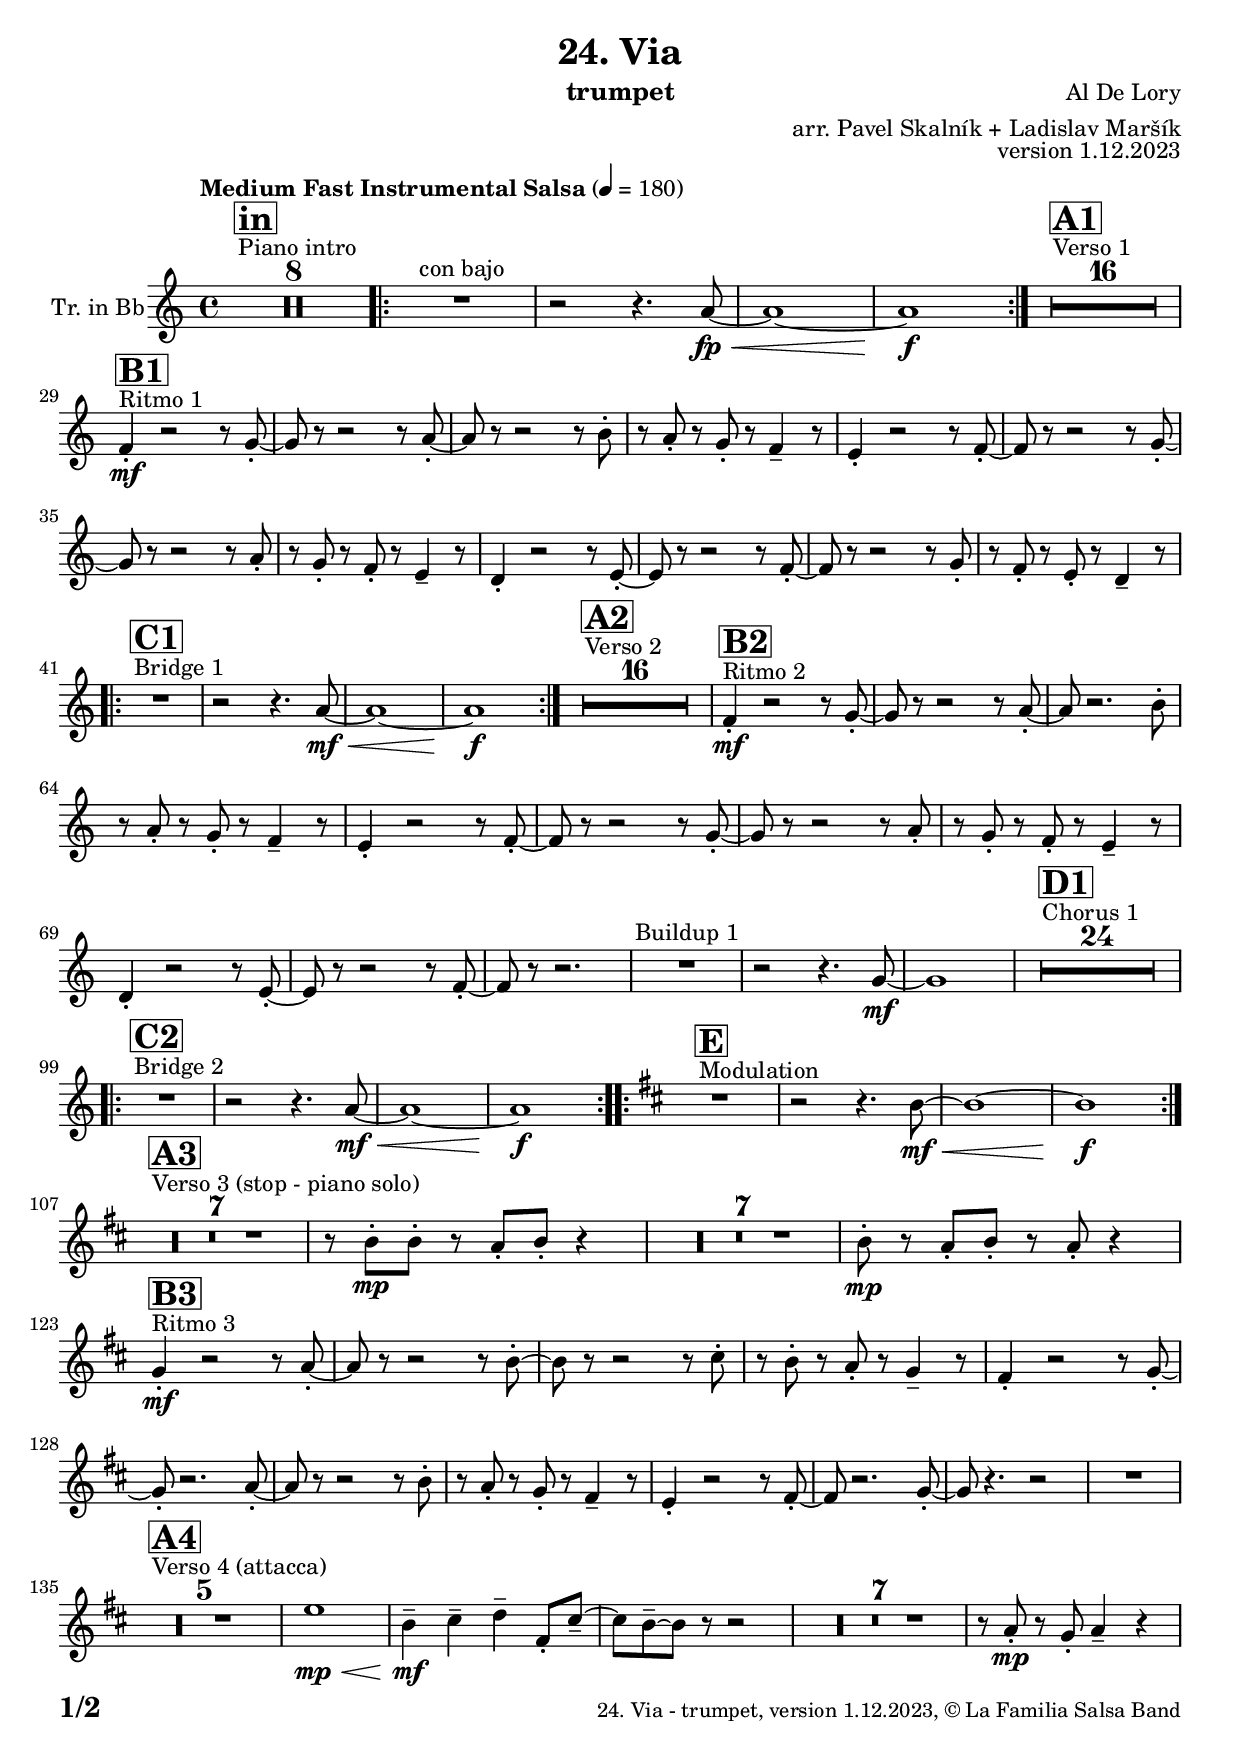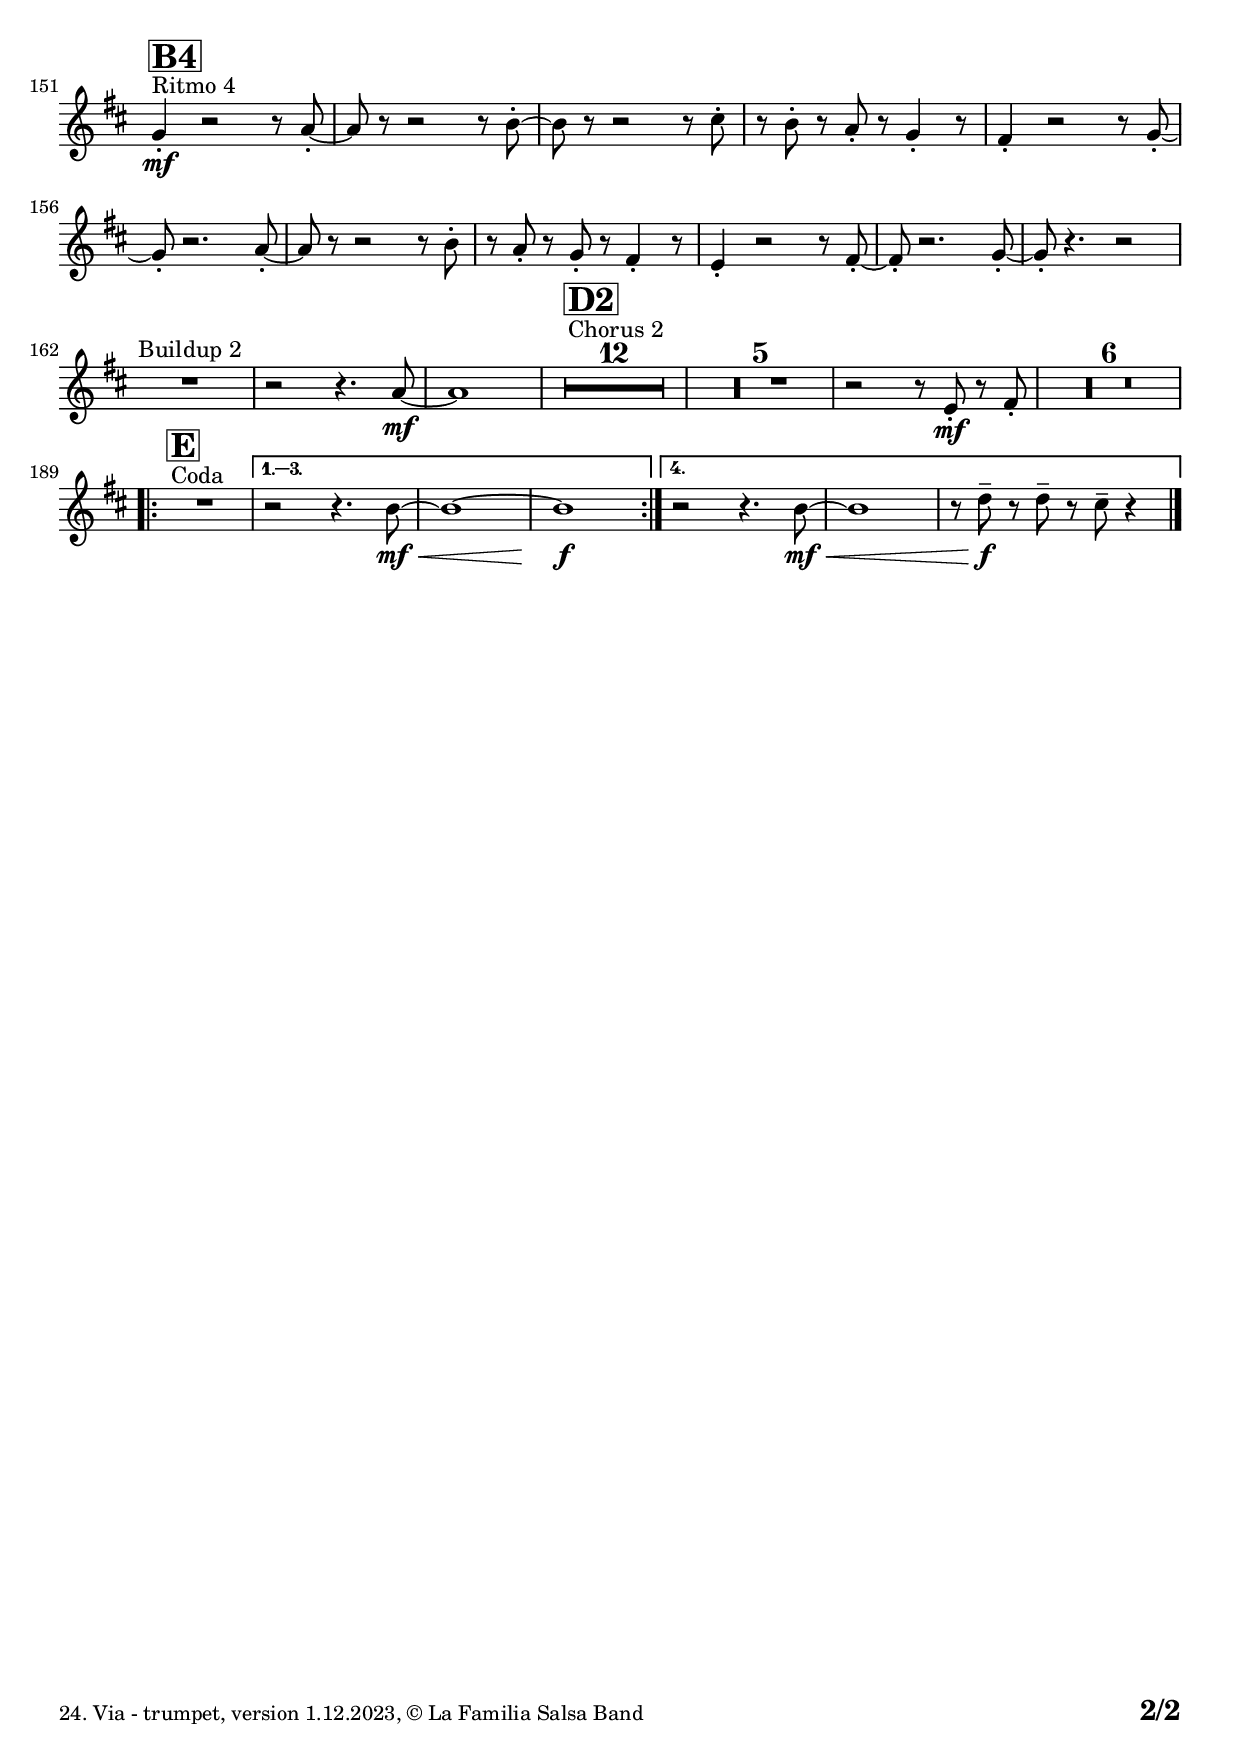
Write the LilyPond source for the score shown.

\version "2.24.0"

% Sheet revision 2022_09

\header {
  title = "24. Via"
  instrument = "trumpet"
  composer = "Al De Lory"
  arranger = "arr. Pavel Skalník + Ladislav Maršík"
  opus = "version 1.12.2023"
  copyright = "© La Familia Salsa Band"
}

inst =
#(define-music-function
  (string)
  (string?)
  #{ <>^\markup \abs-fontsize #16 \bold \box #string #})

makePercent = #(define-music-function (note) (ly:music?)
                 (make-music 'PercentEvent 'length (ly :music-length note)))

#(define (test-stencil grob text)
   (let* ((orig (ly:grob-original grob))
          (siblings (ly:spanner-broken-into orig)) ; have we been split?
          (refp (ly:grob-system grob))
          (left-bound (ly:spanner-bound grob LEFT))
          (right-bound (ly:spanner-bound grob RIGHT))
          (elts-L (ly:grob-array->list (ly:grob-object left-bound 'elements)))
          (elts-R (ly:grob-array->list (ly:grob-object right-bound 'elements)))
          (break-alignment-L
           (filter
            (lambda (elt) (grob::has-interface elt 'break-alignment-interface))
            elts-L))
          (break-alignment-R
           (filter
            (lambda (elt) (grob::has-interface elt 'break-alignment-interface))
            elts-R))
          (break-alignment-L-ext (ly:grob-extent (car break-alignment-L) refp X))
          (break-alignment-R-ext (ly:grob-extent (car break-alignment-R) refp X))
          (num
           (markup text))
          (num
           (if (or (null? siblings)
                   (eq? grob (car siblings)))
               num
               (make-parenthesize-markup num)))
          (num (grob-interpret-markup grob num))
          (num-stil-ext-X (ly:stencil-extent num X))
          (num-stil-ext-Y (ly:stencil-extent num Y))
          (num (ly:stencil-aligned-to num X CENTER))
          (num
           (ly:stencil-translate-axis
            num
            (+ (interval-length break-alignment-L-ext)
               (* 0.5
                  (- (car break-alignment-R-ext)
                     (cdr break-alignment-L-ext))))
            X))
          (bracket-L
           (markup
            #:path
            0.1 ; line-thickness
            `((moveto 0.5 ,(* 0.5 (interval-length num-stil-ext-Y)))
              (lineto ,(* 0.5
                          (- (car break-alignment-R-ext)
                             (cdr break-alignment-L-ext)
                             (interval-length num-stil-ext-X)))
                      ,(* 0.5 (interval-length num-stil-ext-Y)))
              (closepath)
              (rlineto 0.0
                       ,(if (or (null? siblings) (eq? grob (car siblings)))
                            -1.0 0.0)))))
          (bracket-R
           (markup
            #:path
            0.1
            `((moveto ,(* 0.5
                          (- (car break-alignment-R-ext)
                             (cdr break-alignment-L-ext)
                             (interval-length num-stil-ext-X)))
                      ,(* 0.5 (interval-length num-stil-ext-Y)))
              (lineto 0.5
                      ,(* 0.5 (interval-length num-stil-ext-Y)))
              (closepath)
              (rlineto 0.0
                       ,(if (or (null? siblings) (eq? grob (last siblings)))
                            -1.0 0.0)))))
          (bracket-L (grob-interpret-markup grob bracket-L))
          (bracket-R (grob-interpret-markup grob bracket-R))
          (num (ly:stencil-combine-at-edge num X LEFT bracket-L 0.4))
          (num (ly:stencil-combine-at-edge num X RIGHT bracket-R 0.4)))
     num))

#(define-public (Measure_attached_spanner_engraver context)
   (let ((span '())
         (finished '())
         (event-start '())
         (event-stop '()))
     (make-engraver
      (listeners ((measure-counter-event engraver event)
                  (if (= START (ly:event-property event 'span-direction))
                      (set! event-start event)
                      (set! event-stop event))))
      ((process-music trans)
       (if (ly:stream-event? event-stop)
           (if (null? span)
               (ly:warning "You're trying to end a measure-attached spanner but you haven't started one.")
               (begin (set! finished span)
                 (ly:engraver-announce-end-grob trans finished event-start)
                 (set! span '())
                 (set! event-stop '()))))
       (if (ly:stream-event? event-start)
           (begin (set! span (ly:engraver-make-grob trans 'MeasureCounter event-start))
             (set! event-start '()))))
      ((stop-translation-timestep trans)
       (if (and (ly:spanner? span)
                (null? (ly:spanner-bound span LEFT))
                (moment<=? (ly:context-property context 'measurePosition) ZERO-MOMENT))
           (ly:spanner-set-bound! span LEFT
                                  (ly:context-property context 'currentCommandColumn)))
       (if (and (ly:spanner? finished)
                (moment<=? (ly:context-property context 'measurePosition) ZERO-MOMENT))
           (begin
            (if (null? (ly:spanner-bound finished RIGHT))
                (ly:spanner-set-bound! finished RIGHT
                                       (ly:context-property context 'currentCommandColumn)))
            (set! finished '())
            (set! event-start '())
            (set! event-stop '()))))
      ((finalize trans)
       (if (ly:spanner? finished)
           (begin
            (if (null? (ly:spanner-bound finished RIGHT))
                (set! (ly:spanner-bound finished RIGHT)
                      (ly:context-property context 'currentCommandColumn)))
            (set! finished '())))
       (if (ly:spanner? span)
           (begin
            (ly:warning "I think there's a dangling measure-attached spanner :-(")
            (ly:grob-suicide! span)
            (set! span '())))))))

\layout {
  \context {
    \Staff
    \consists #Measure_attached_spanner_engraver
    \override MeasureCounter.font-encoding = #'latin1
    \override MeasureCounter.font-size = 0
    \override MeasureCounter.outside-staff-padding = 2
    \override MeasureCounter.outside-staff-horizontal-padding = #0
  }
}

repeatBracket = #(define-music-function
                  (parser location N note)
                  (number? ly:music?)
                  #{
                    \override Staff.MeasureCounter.stencil =
                    #(lambda (grob) (test-stencil grob #{ #(string-append(number->string N) "x") #} ))
                    \startMeasureCount
                    \repeat volta #N { $note }
                    \stopMeasureCount
                  #}
                  )

Trumpet = \new Voice
\transpose c d
\relative c'' {
  \set Staff.instrumentName = \markup {
    \center-align { "Tr. in Bb" }
  }
  \set Staff.midiInstrument = "trumpet"
  \set Staff.midiMaximumVolume = #1.0

  \key g \minor
  \time 4/4
  \tempo "Medium Fast Instrumental Salsa" 4 = 180

  s1*0
  ^\markup { "Piano intro" }
  \inst "in"
  R1*8

  \repeat volta 2 {
    R1 ^\markup { "con bajo" } |
    r2 r4. g8 \fp \< ~ |
    g1 ~ |
    g1 \f
  }

  s1*0
  ^\markup { "Verso 1" }
  \inst "A1"
  R1*16 \break

  s1*0
  ^\markup { "Ritmo 1" }
  \inst "B1"
  es4 -. \mf r2 r8 f8 -. ~ |
  f8 r8 r2 r8 g8 -. ~ |
  g8 r8 r2 r8 a8 -. |
  r8 g8 -. r8 f8 -. r8 es4 -- r8|
  d4 -. r2 r8 es8 -. ~ |
  es8 r8 r2 r8 f8 -. ~ |
  f8 r8 r2 r8 g8 -. |
  r8 f8 -. r8 es8 -. r8 d4 -- r8 |
  c4 -. r2 r8 d8 -. ~ |
  d8 r8 r2 r8 es8 -. ~ |
  es8 r8 r2 r8 f8 -. |
  r8 es8 -. r8 d8 -. r8 c4 -- r8 | \break
  
  s1*0
  ^\markup { "Bridge 1" }
  \inst "C1"
  \repeat volta 2 {
    R1 |
    r2 r4. g'8 \mf \< ~ |
    g1 ~ |
    g1 \f |
  }

  s1*0
  ^\markup { "Verso 2" }
  \inst "A2"
  R1*16 

  s1*0
  ^\markup { "Ritmo 2" }
  \inst "B2"
  es4 -. \mf r2 r8 f8 -. ~ |
  f8 r8 r2 r8 g8 -. ~ |
  g8 r2. a8 -. |
  r8 g8 -. r8 f8 -. r8 es4 -- r8|
  d4 -. r2 r8 es8 -. ~ |
  es8 r8 r2 r8 f8 -. ~ |
  f8 r8 r2 r8 g8 -. |
  r8 f8 -. r8 es8 -. r8 d4 -- r8 |
  c4 -. r2 r8 d8 -. ~ |
  d8 r8 r2 r8 es8 -. ~ |
  es8 r8 r2. |
  R1 ^\markup { "Buildup 1" } |
  r2 r4. f8 \mf ~ |
  f1 |
  
  s1*0 
  ^\markup { "Chorus 1" }
  \inst "D1"
  R1*24 \break

  s1*0 
  ^\markup { "Bridge 2" }
  \inst "C2"
  \repeat volta 2 {
    R1|
    r2 r4. g8 \mf \< ~ |
    g1 ~ |
    g1 \f
  }
  
  s1*0 
  ^\markup { "Modulation" }
  \key a \minor
  \inst "E"
  \repeat volta 2 {
    R1|
    r2 r4. a8 \mf \< ~ |
    a1 ~ |
    a1 \f
  } \break

  s1*0 
  ^\markup { "Verso 3 (stop - piano solo)" }
  \inst "A3"
  R1*7
  r8 a8 -. \mp a8 -. r8 g8 -. a8 -. r4 |
  R1*7
  a8 -. \mp r8 g8 -. a8 -. r8 g8 -. r4 | \break

  s1*0
  ^\markup { "Ritmo 3" }
  \inst "B3"
  f4 \mf -. r2 r8 g8 -. ~ |
  g8 r8 r2 r8 a8 -. ~ |
  a8 r8 r2 r8 b8 -. |
  r8 a8 -. r8 g8 -. r8 f4 -- r8 |
  e4 -. r2 r8 f8 -. ~ |
  f8 -. r2. g8 -. ~ |
  g8 r8 r2 r8 a8 -. |
  r8 g8 -. r8 f8 -. r8 e4 -- r8 |
  d4 -. r2 r8 e8 -. ~ |
  e8 r2. f8 -. ~ |
  f8 r4. r2 |
  R1 | \break

  s1*0 
  ^\markup { "Verso 4 (attacca)" }
  \inst "A4"
  R1*5
  d'1 \mp \< | 
  a4 \mf -- b4 -- c4 -- e,8 -. b'8 -- ~ |
  b8 a8 -- ~ a8 r8 r2 |
  R1*7|
  r8 g8 -. \mp r8 f8 -. g4 -- r4 | \break
  
   s1*0
  ^\markup { "Ritmo 4" }
  \inst "B4"
  f4 \mf -. r2 r8 g8 -. ~ |
  g8 r8 r2 r8 a8 -. ~ |
  a8 r8 r2 r8 b8 -. |
  r8 a8 -. r8 g8 -. r8 f4 -. r8 |
  e4 -. r2 r8 f8 -. ~ |
  f8 -. r2. g8 -. ~ |
  g8 r8 r2 r8 a8 -. |
  r8 g8 -. r8 f8 -. r8 e4 -. r8 |
  d4 -. r2 r8 e8 -. ~ |
  e8 -. r2. f8 -. ~ |
  f8 -. r4. r2 | \break
  
  R1 ^\markup { "Buildup 2" } |
  r2 r4. g8 \mf ~ |
  g1 |
  
  s1*0 
  ^\markup { "Chorus 2" }
  \inst "D2"
  R1*12 |
  R1 * 5
  r2 r8 d8 -. \mf r8 e8 -. |
  R1*6 \break

  s1*0 
  ^\markup { "Coda" }
  \inst "E"
  \repeat volta 4 {
    R1 |
    \alternative {
      {
        r2 r4. a8 \mf \< ~ |
    a1 ~ |
    a1 \f
      }
      {
        r2 r4. a8 \mf \< ~ |
        a1 |
        r8 c8 -- \f r8 c8 -- r8 b8 -- r4 |
      }
    }
  }

  \label #'lastPage
  \bar "|."
}

\score {
  \compressMMRests \new Staff \with {
    \consists "Volta_engraver"
  }
  {
    \Trumpet
  }
  \layout {
    \context {
      \Score
      \remove "Volta_engraver"
    }
  }
}

\score {
  \unfoldRepeats {
    %\transpose d c,
    \Trumpet
  }
  \midi { }
}

\paper {
  system-system-spacing =
  #'((basic-distance . 14)
     (minimum-distance . 10)
     (padding . 1)
     (stretchability . 60))
  between-system-padding = #2
  bottom-margin = 5\mm

  print-page-number = ##t
  print-first-page-number = ##t
  oddHeaderMarkup = \markup \fill-line { " " }
  evenHeaderMarkup = \markup \fill-line { " " }
  oddFooterMarkup = \markup {
    \fill-line {
      \bold \fontsize #2
      \concat { \fromproperty #'page:page-number-string "/" \page-ref #'lastPage "0" "?" }

      \fontsize #-1
      \concat { \fromproperty #'header:title " - " \fromproperty #'header:instrument ", " \fromproperty #'header:opus ", " \fromproperty #'header:copyright }
    }
  }
  evenFooterMarkup = \markup {
    \fill-line {
      \fontsize #-1
      \concat { \fromproperty #'header:title " - " \fromproperty #'header:instrument ", " \fromproperty #'header:opus ", " \fromproperty #'header:copyright }

      \bold \fontsize #2
      \concat { \fromproperty #'page:page-number-string "/" \page-ref #'lastPage "0" "?" }
    }
  }
}